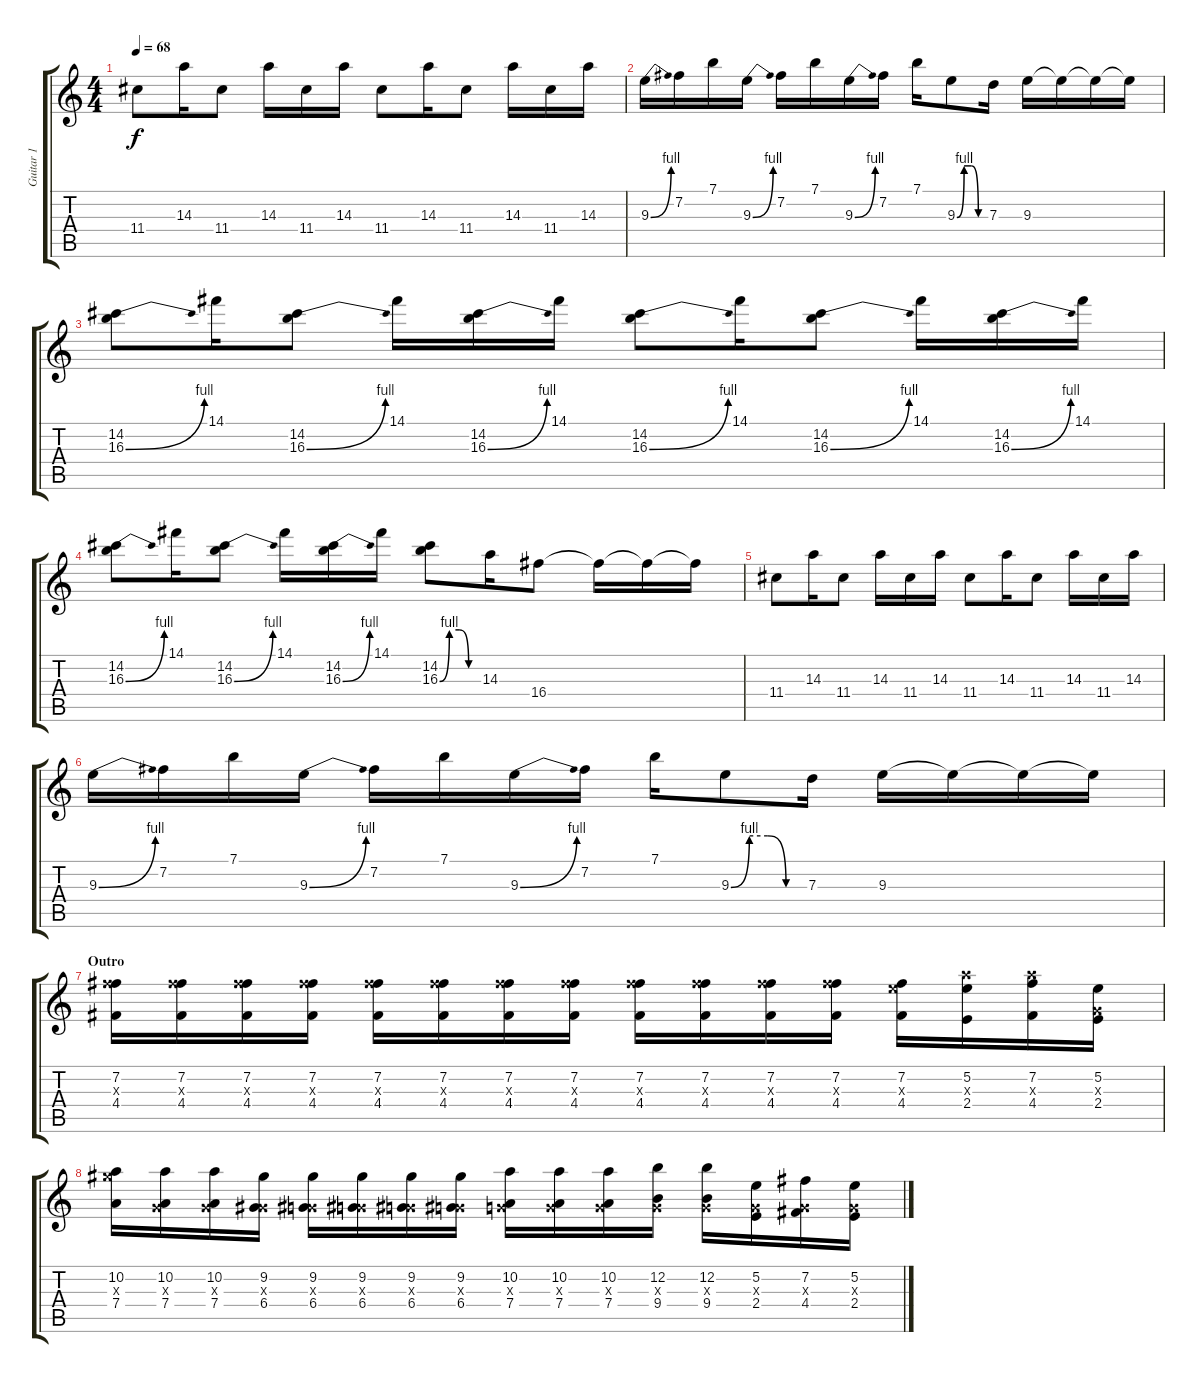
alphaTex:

\track ("Guitar 1" "Guitar 1") {instrument overdrivenguitar}
\staff {score tabs}
\tuning (E4 B3 G3 D3 A2 E2) {hide}
\ts (4 4)
\tempo 68
\clef g2
\ks c
11.4.8{dy f} 14.3.16 11.4.8 14.3.16 11.4.16 14.3.16 11.4.8 14.3.16 11.4.8 14.3.16 11.4.16 14.3.16 |
9.3{be (bend 0 0 60 4)}.16 7.2.16 7.1.16 9.3{be (bend 0 0 60 4)}.16 7.2.16 7.1.16 9.3{be (bend 0 0 60 4)}.16 7.2.16 7.1.16 9.3{be (custom 0 0 15 4 30 4 45 0 60 0)}.8 7.3.16 9.3.16 9.3{t}.16 9.3{t}.16 9.3{t}.16 |
(14.2 16.3{be (bend 0 0 60 4)}).8 14.1.16 (14.2 16.3{be (bend 0 0 60 4)}).8 14.1.16 (14.2 16.3{be (bend 0 0 60 4)}).16 14.1.16 (14.2 16.3{be (bend 0 0 60 4)}).8 14.1.16 (14.2 16.3{be (bend 0 0 60 4)}).8 14.1.16 (14.2 16.3{be (bend 0 0 60 4)}).16 14.1.16 |
(14.2 16.3{be (bend 0 0 60 4)}).8 14.1.16 (14.2 16.3{be (bend 0 0 60 4)}).8 14.1.16 (14.2 16.3{be (bend 0 0 60 4)}).16 14.1.16 (14.2 16.3{be (custom 0 0 15 4 30 4 45 0 60 0)}).8 14.3.16 16.4.8 16.4{t}.16 16.4{t}.16 16.4{t}.16 |
11.4.8 14.3.16 11.4.8 14.3.16 11.4.16 14.3.16 11.4.8 14.3.16 11.4.8 14.3.16 11.4.16 14.3.16 |
9.3{be (bend 0 0 60 4)}.16 7.2.16 7.1.16 9.3{be (bend 0 0 60 4)}.16 7.2.16 7.1.16 9.3{be (bend 0 0 60 4)}.16 7.2.16 7.1.16 9.3{be (custom 0 0 15 4 30 4 45 0 60 0)}.8 7.3.16 9.3.16 9.3{t}.16 9.3{t}.16 9.3{t}.16 |
\section ("" "Outro")
(7.2 11.3{x} 4.4).16 (7.2 11.3{x} 4.4).16 (7.2 11.3{x} 4.4).16 (7.2 11.3{x} 4.4).16 (7.2 11.3{x} 4.4).16 (7.2 11.3{x} 4.4).16 (7.2 11.3{x} 4.4).16 (7.2 11.3{x} 4.4).16 (7.2 11.3{x} 4.4).16 (7.2 11.3{x} 4.4).16 (7.2 11.3{x} 4.4).16 (7.2 11.3{x} 4.4).16 (7.2 9.3{x} 4.4).16 (5.2 14.3{x} 2.4).16 (7.2 14.3{x} 4.4).16 (5.2 0.3{x} 2.4).16 |
(10.2 13.3{x} 7.4).16 (10.2 0.3{x} 7.4).16 (10.2 0.3{x} 7.4).16 (9.2 0.3{x} 6.4).16 (9.2 0.3{x} 6.4).16 (9.2 0.3{x} 6.4).16 (9.2 0.3{x} 6.4).16 (9.2 0.3{x} 6.4).16 (10.2 0.3{x} 7.4).16 (10.2 0.3{x} 7.4).16 (10.2 0.3{x} 7.4).16 (12.2 0.3{x} 9.4).16 (12.2 0.3{x} 9.4).16 (5.2 0.3{x} 2.4).16 (7.2 0.3{x} 4.4).16 (5.2 0.3{x} 2.4).16
